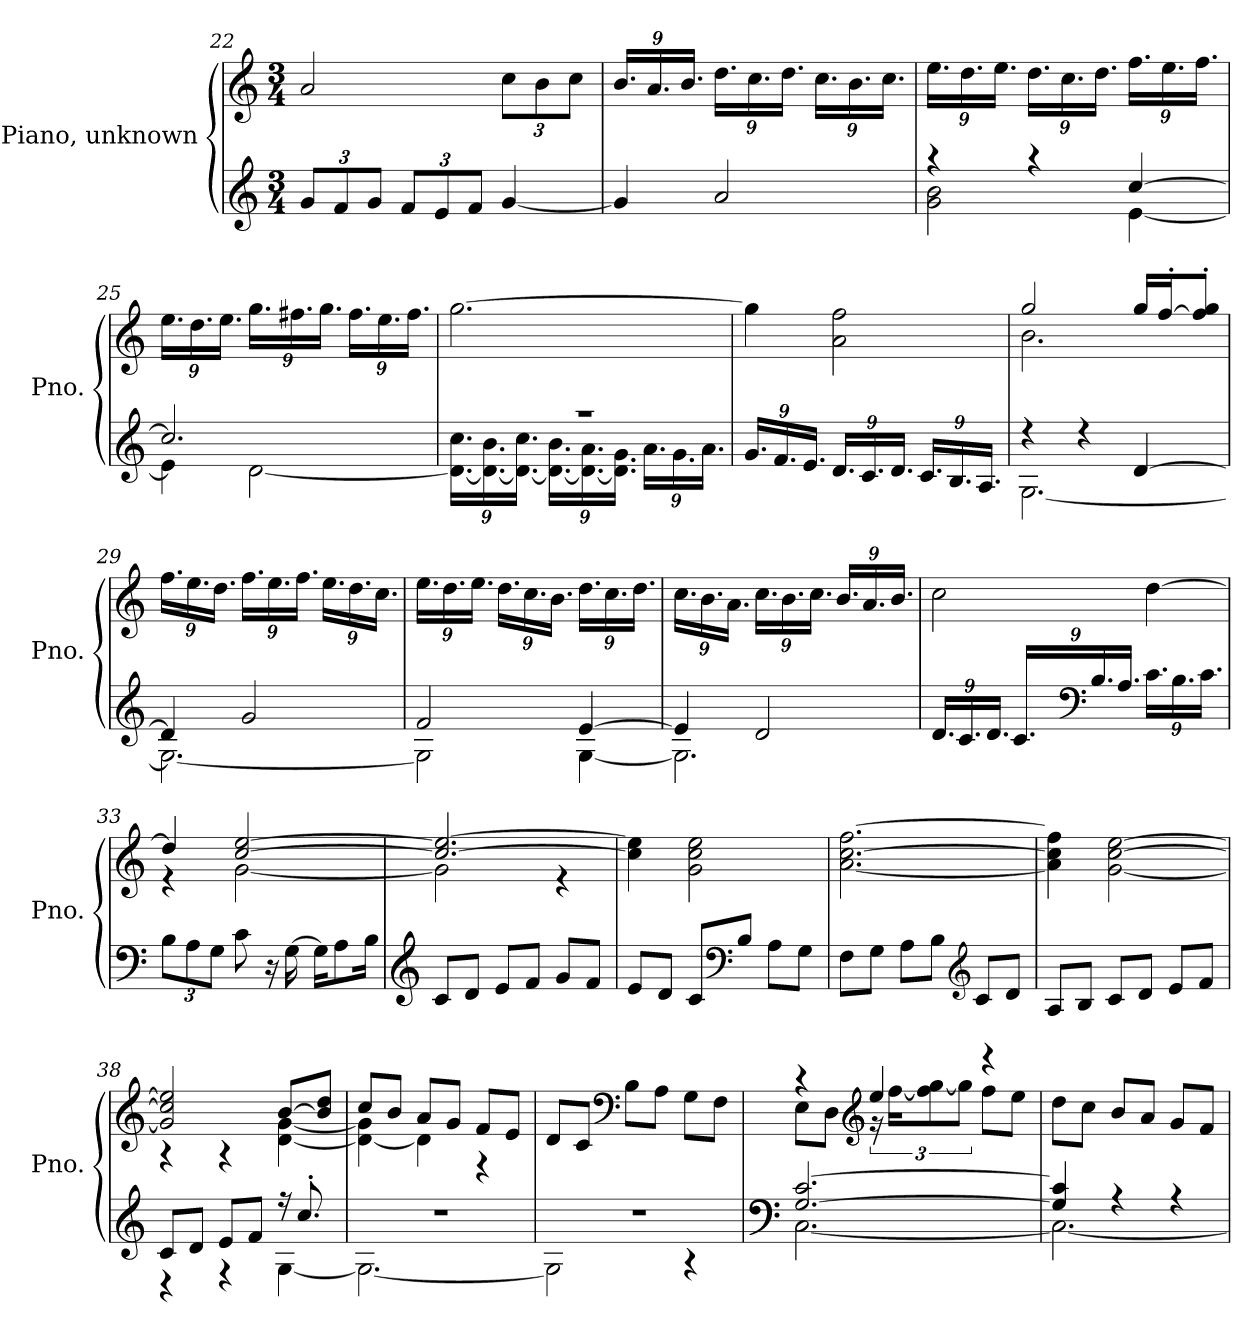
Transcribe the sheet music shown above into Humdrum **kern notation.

**kern	**kern
*part1	*part1
*staff2	*staff1
*I"Piano, unknown	*
*I'Pno.	*
*clefG2	*clefG2
*k[]	*k[]
*M3/4	*M3/4
*Xbrackettup	*
=22	=22
12g/L	2a/
12f/	.
12g/J	.
12f/L	.
12e/	.
12f/J	.
*	*Xbrackettup
[4g/	12cc\L
.	12b\
.	12cc\J
!!LO:LB:g=z
=23	=23
4g/]	18.b/LL
.	18.a/
.	18.b/JJ
2a/	18.dd\LL
.	18.cc\
.	18.dd\JJ
.	18.cc\LL
.	18.b\
.	18.cc\JJ
=24	=24
*^	*
4r	2g\ 2b\	18.ee\LL
.	.	18.dd\
.	.	18.ee\JJ
4r	.	18.dd\LL
.	.	18.cc\
.	.	18.dd\JJ
[4cc/	[4e\	18.ff\LL
.	.	18.ee\
.	.	18.ff\JJ
=25	=25	=25
2.cc/]	4e\]	18.ee\LL
.	.	18.dd\
.	.	18.ee\JJ
.	[2d\	18.gg\LL
.	.	18.ff#X\
.	.	18.gg\JJ
.	.	18.ff#\LL
.	.	18.ee\
.	.	18.ff#\JJ
!!LO:PB:g=z
=26	=26	=26
2.r	18.d\_ 18.cc\LL	[2.gg\
.	18.d\_ 18.b\	.
.	18.d\_ 18.cc\JJ	.
.	18.d\_ 18.b\LL	.
.	18.d\_ 18.a\	.
.	18.d\] 18.g\JJ	.
.	18.a\LL	.
.	18.g\	.
.	18.a\JJ	.
*v	*v	*
=27	=27
18.g/LL	4gg\]
18.f/	.
18.e/JJ	.
18.d/LL	2a\ 2ff\
18.c/	.
18.d/JJ	.
18.c/LL	.
18.B/	.
18.A/JJ	.
=28	=28
*^	*^
4r	[2.G\	2gg/	2.b\
4r	.	.	.
[4d/	.	16gg/LL	.
.	.	[16ff'/J	.
.	.	8ff/]' 8gg/'J	.
*	*	*v	*v
!!LO:LB:g=z
=29	=29	=29
4d/]	2.G\_	18.ff\LL
.	.	18.ee\
.	.	18.dd\JJ
2g/	.	18.ff\LL
.	.	18.ee\
.	.	18.ff\JJ
.	.	18.ee\LL
.	.	18.dd\
.	.	18.cc\JJ
=30	=30	=30
2f/	2G\]	18.ee\LL
.	.	18.dd\
.	.	18.ee\JJ
.	.	18.dd\LL
.	.	18.cc\
.	.	18.b\JJ
[4e/	[4G\	18.dd\LL
.	.	18.cc\
.	.	18.dd\JJ
=31	=31	=31
4e/]	2.G\]	18.cc\LL
.	.	18.b\
.	.	18.a\JJ
2d/	.	18.cc\LL
.	.	18.b\
.	.	18.cc\JJ
.	.	18.b/LL
.	.	18.a/
.	.	18.b/JJ
*v	*v	*
!!LO:LB:g=z
=32	=32
18.d/LL	2cc\
18.c/	.
18.d/JJ	.
18.c/LL	.
*clefF4	*
18.B/	.
18.A/JJ	.
18.c\LL	[4dd\
18.B\	.
18.c\JJ	.
=33	=33
*	*^
12B\L	4dd/]	4r
12A\	.	.
12G\J	.	.
8c\	[2cc/ [2ee/	[2g\
16r	.	.
[16G\	.	.
16G\KL]	.	.
8A\	.	.
16B\Jk	.	.
=34	=34	=34
*clefG2	*	*
8c/L	2.cc/_ 2.ee/_	2g\]
8d/J	.	.
8e/L	.	.
8f/J	.	.
8g/L	.	4r
8f/J	.	.
*	*v	*v
=35	=35
8e/L	4cc\] 4ee\]
8d/J	.
8c/L	2g\ 2cc\ 2ee\
*clefF4	*
8B/J	.
8A\L	.
8G\J	.
!!LO:LB:g=z
=36	=36
8F\L	[2.a\ [2.cc\ [2.ff\
8G\J	.
8A\L	.
8B\J	.
*clefG2	*
8c/L	.
8d/J	.
=37	=37
8A/L	4a\] 4cc\] 4ff\]
8B/J	.
8c/L	[2g\ [2cc\ [2ee\
8d/J	.
8e/L	.
8f/J	.
=38	=38
*^	*^
8c/L	4r	2g/] 2cc/] 2ee/]	4r
8d/J	.	.	.
8e/L	4r	.	4r
8f/J	.	.	.
16r	[4G\	[8b/L	[4d\ [4g\
8.cc'/	.	.	.
.	.	8b/] 8dd/J	.
=39	=39	=39	=39
2.r	2.G\_	8cc/L	4d\_ 4g\]
.	.	8b/J	.
.	.	8a/L	4d\]
.	.	8g/J	.
.	.	8f/L	4r
.	.	8e/J	.
*	*	*v	*v
=40	=40	=40
2.r	2G\]	8d/L
.	.	8c/J
*	*	*clefF4
.	.	8B\L
.	.	8A\J
.	4r	8G\L
.	.	8F\J
!!LO:LB:g=z
=41	=41	=41
*clefF4	*	*
*	*	*^
[2.G/ [2.c/	[2.C\	4r	8E\L
.	.	.	8D\J
*	*	*clefG2	*
*	*	*	*brackettup
.	.	4ee/	24r
.	.	.	[24ff\KL
.	.	.	12ff\] [12gg\
.	.	.	12gg\J]
.	.	4r	8ff\L
.	.	.	8ee\J
*	*	*v	*v
=42	=42	=42
4G/] 4c/]	2.C\_	8dd\L
.	.	8cc\J
4r	.	8b/L
.	.	8a/J
4r	.	8g/L
.	.	8f/J
*v	*v	*
=	=
*-	*-
